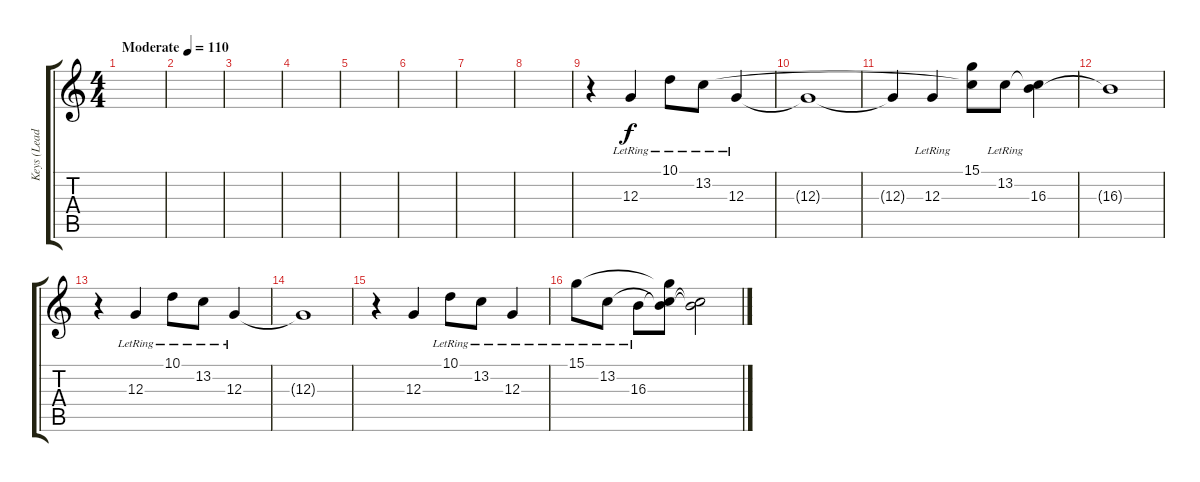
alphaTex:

\track ("Keys (Lead)" "Keys (Lead") {instrument electricpiano1}
\staff {score tabs}
\tuning (E4 B3 G3 D3 A2 D2) {hide}
\ts (4 4)
\tempo (110 "Moderate")
\clef g2
\ks c
|
|
|
|
|
|
|
|
r.4 12.3{lr}.4 10.1{lr}.8 13.2{lr}.8 12.3{lr}.4 |
12.3{t}.1 |
12.3{t}.4 12.3{lr}.4 (15.1 13.2{t}).8 13.2{lr}.8 (13.2{t} 16.3).4 |
16.3{t}.1 |
r.4 12.3{lr}.4 10.1{lr}.8 13.2{lr}.8 12.3{lr}.4 |
12.3{t}.1 |
r.4 12.3.4 10.1{lr}.8 13.2{lr}.8 12.3{lr}.4 |
15.1{lr}.8 13.2{lr}.8 16.3{lr}.8 (15.1{t} 13.2{t} 16.3{t}).8 (13.2{t} 16.3{t}).2
